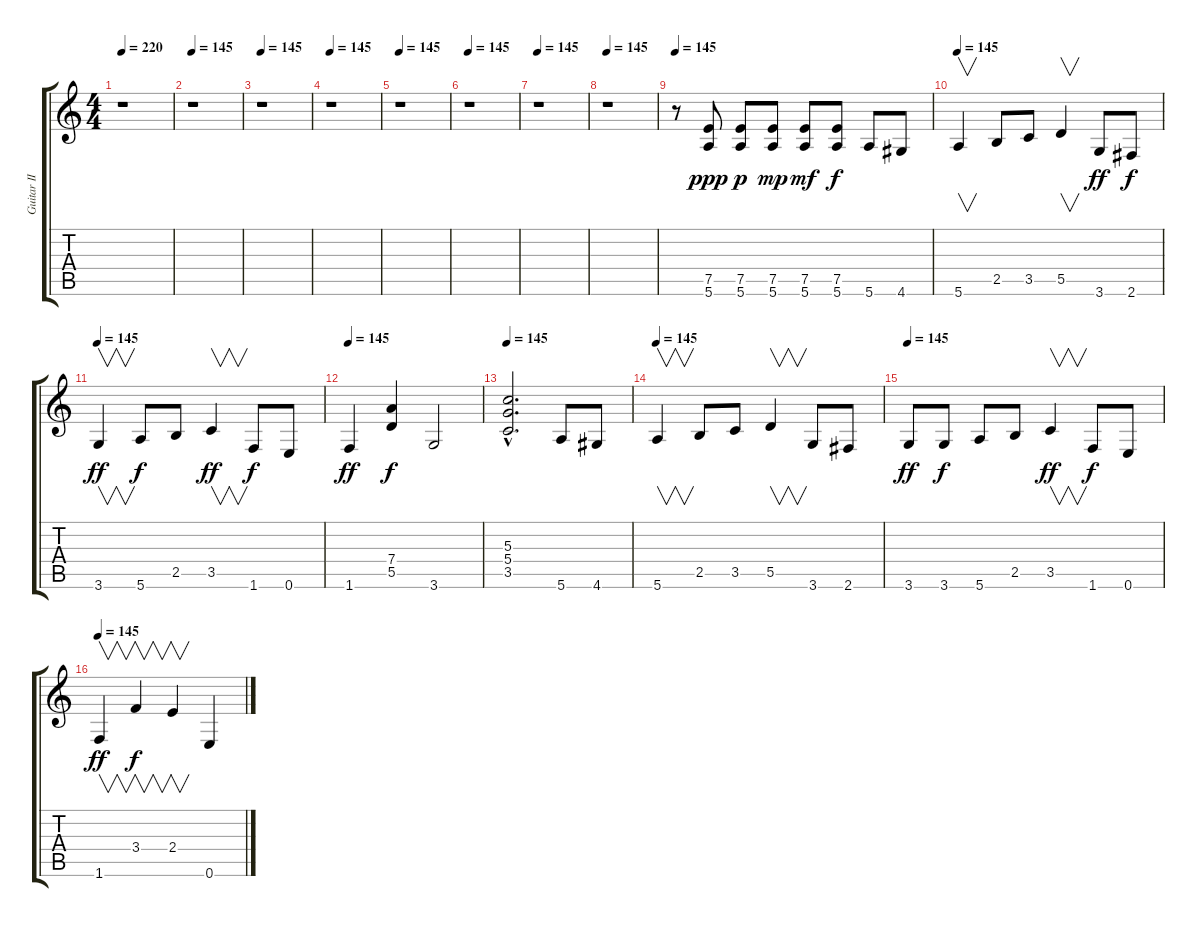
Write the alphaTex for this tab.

\track ("Guitar II" "Guitar II") {instrument overdrivenguitar}
\staff {score tabs}
\tuning (E4 B3 G3 D3 A2 E2) {hide}
\ts (4 4)
\tempo 220
\tempo 145
\tempo 220
\clef g2
\ks c
r.1{dy ppp instrument overdrivenguitar} |
\tempo 145
r.1 |
\tempo 145
r.1 |
\tempo 145
r.1 |
\tempo 145
r.1 |
\tempo 145
r.1 |
\tempo 145
r.1 |
\tempo 145
r.1 |
\tempo 145
r.8 (7.5 5.6).8{volume 16} (7.5 5.6).8{dy p} (7.5 5.6).8{dy mp} (7.5 5.6).8{dy mf} (7.5 5.6).8{dy f} 5.6.8 4.6.8 |
\tempo 145
5.6.4{v} 2.5.8 3.5.8 5.5.4{v} 3.6.8{dy ff} 2.6.8{dy f} |
\tempo 145
3.6.4{v dy ff} 5.6.8{dy f} 2.5.8 3.5.4{v dy ff} 1.6.8{dy f} 0.6.8 |
\tempo 145
1.6.4{dy ff} (7.4 5.5).4{dy f} 3.6.2 |
\tempo 145
(5.3{hac} 5.4{hac} 3.5{hac}).2{d} 5.6.8 4.6.8 |
\tempo 145
5.6.4{v} 2.5.8 3.5.8 5.5.4{v} 3.6.8 2.6.8 |
\tempo 145
3.6.8{dy ff} 3.6.8{dy f} 5.6.8 2.5.8 3.5.4{v dy ff} 1.6.8{dy f} 0.6.8 |
\tempo 145
1.6.4{v dy ff} 3.4.4{v dy f} 2.4.4{v} 0.6.4
